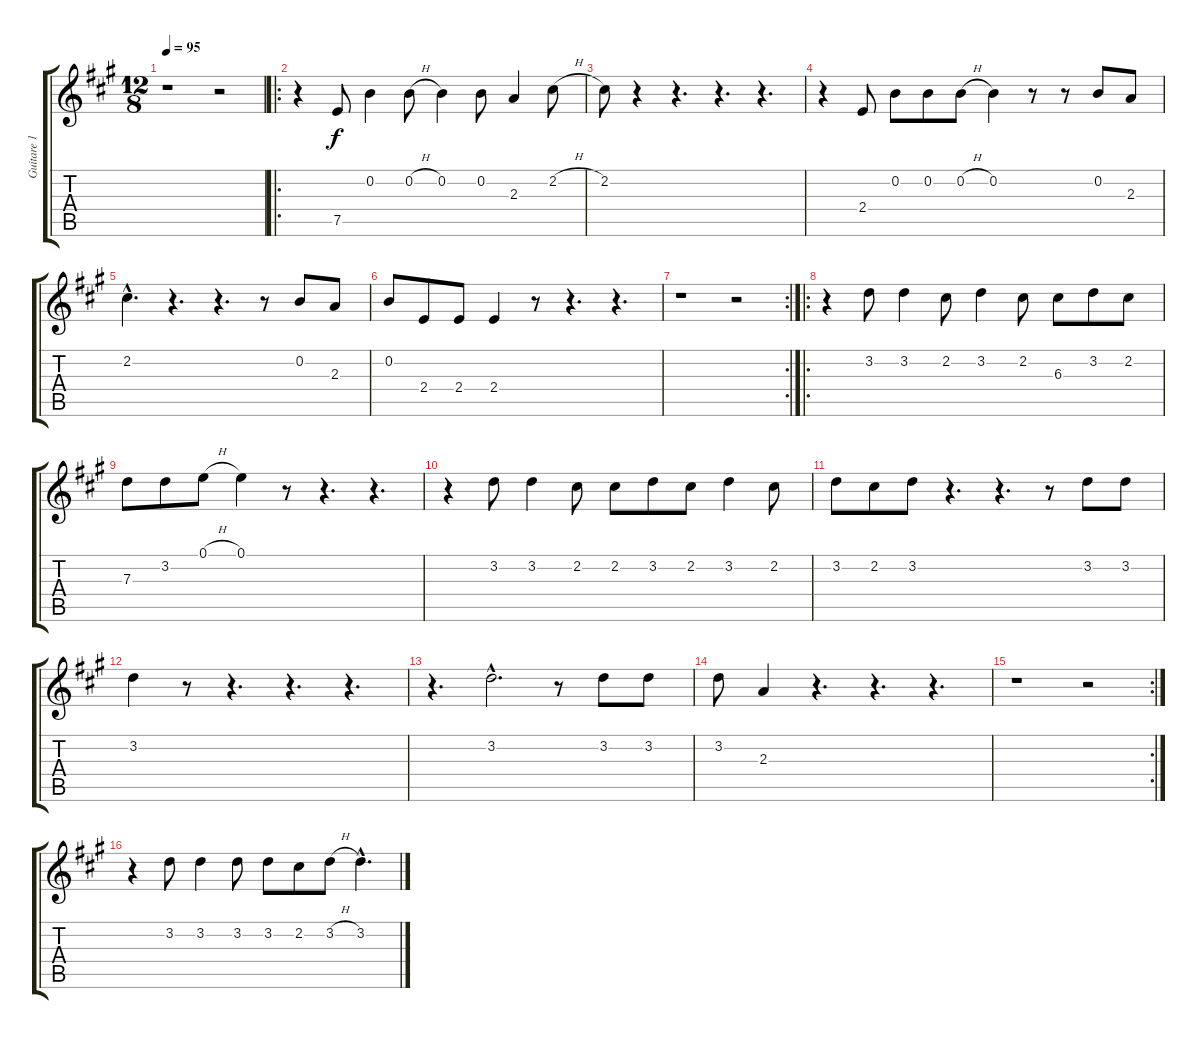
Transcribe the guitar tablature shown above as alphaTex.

\track ("Guitare 1" "Guitare 1") {instrument electricguitarclean}
\staff {score tabs}
\tuning (E4 B3 G3 D3 A2 E2) {hide}
\ts (12 8)
\tempo 95
\clef g2
\ks a
r.1{dy f instrument electricguitarclean} r.2 |
\ro
r.4 7.5.8 0.2.4 0.2{h}.8 0.2.4 0.2.8 2.3.4 2.2{h}.8 |
2.2.8 r.4 r.4{d} r.4{d} r.4{d} |
r.4 2.4.8 0.2.8 0.2.8 0.2{h}.8 0.2.4 r.8 r.8 0.2.8 2.3.8 |
2.2{hac}.4{d} r.4{d} r.4{d} r.8 0.2.8 2.3.8 |
0.2.8 2.4.8 2.4.8 2.4.4 r.8 r.4{d} r.4{d} |
\rc 2
r.1 r.2 |
\ro
r.4 3.2.8 3.2.4 2.2.8 3.2.4 2.2.8 6.3.8 3.2.8 2.2.8 |
7.3.8 3.2.8 0.1{h}.8 0.1.4 r.8 r.4{d} r.4{d} |
r.4 3.2.8 3.2.4 2.2.8 2.2.8 3.2.8 2.2.8 3.2.4 2.2.8 |
3.2.8 2.2.8 3.2.8 r.4{d} r.4{d} r.8 3.2.8 3.2.8 |
3.2.4 r.8 r.4{d} r.4{d} r.4{d} |
r.4{d} 3.2{hac}.2{d} r.8 3.2.8 3.2.8 |
3.2.8 2.3.4 r.4{d} r.4{d} r.4{d} |
\rc 2
r.1 r.2 |
r.4 3.2.8 3.2.4 3.2.8 3.2.8 2.2.8 3.2{h}.8 3.2{hac}.4{d}
